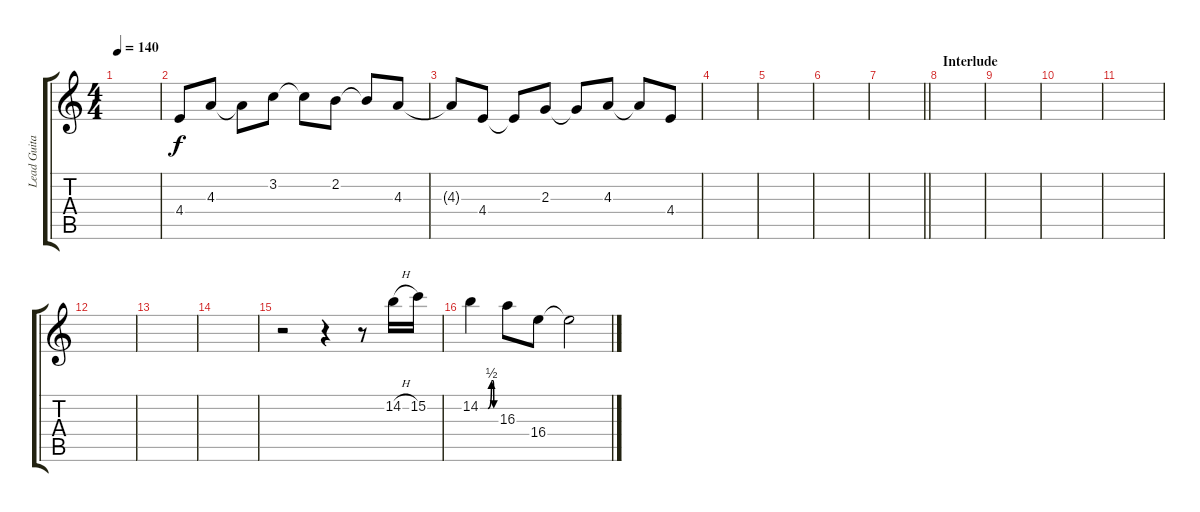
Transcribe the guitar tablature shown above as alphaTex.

\track ("Lead Guitar" "Lead Guita") {instrument overdrivenguitar}
\staff {score tabs}
\tuning (D4 A3 F3 C3 G2 D2) {hide}
\ts (4 4)
\tempo 140
\clef g2
\ks c
|
4.4.8 4.3.8 4.3{t}.8 3.2.8 3.2{t}.8 2.2.8 2.2{t}.8 4.3.8 |
4.3{t}.8 4.4.8 4.4{t}.8 2.3.8 2.3{t}.8 4.3.8 4.3{t}.8 4.4.8 |
|
|
|
\barLineRight lightlight
|
\section ("" "Interlude")
|
|
|
|
|
|
|
r.2 r.4 r.8 14.2{h}.16 15.2.16 |
14.2{be (custom 0 0 30 0 44 2 50 2 53 0 60 0)}.4 16.3.8 16.4.8 16.4{t}.2
